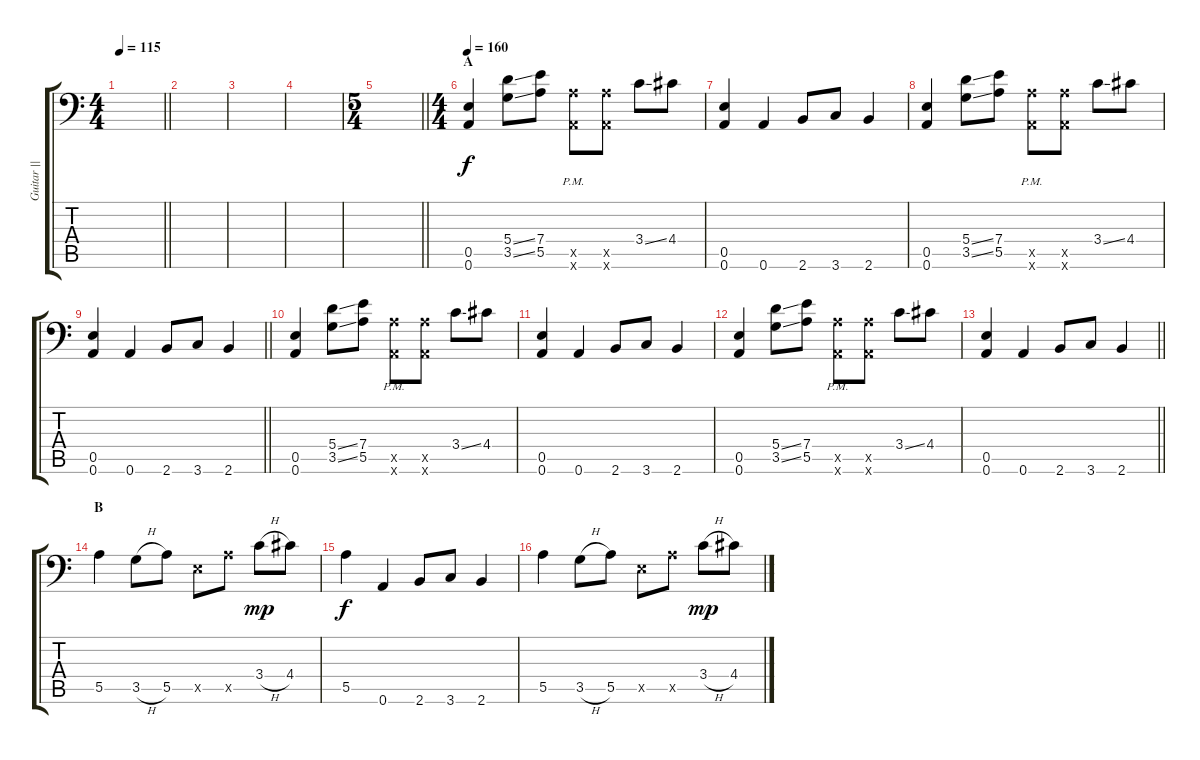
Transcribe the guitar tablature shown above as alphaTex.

\track ("Guitar ||" "Guitar ||") {instrument distortionguitar}
\staff {score tabs}
\tuning (B3 Gb3 D3 A2 E2 A1) {hide}
\ts (4 4)
\tempo 115
\clef f4
\barLineRight lightlight
\ks c
|
|
|
|
\ts (5 4)
\barLineRight lightlight
|
\ts (4 4)
\section ("" "A")
\tempo 160
(0.5 0.6).4 (5.4{ss} 3.5{ss}).8 (7.4 5.5).8 (5.5{pm x} 0.6{pm x}).8 (5.5{x} 0.6{x}).8 3.4{ss}.8 4.4.8 |
(0.5 0.6).4 0.6.4 2.6.8 3.6.8 2.6.4 |
(0.5 0.6).4 (5.4{ss} 3.5{ss}).8 (7.4 5.5).8 (5.5{pm x} 0.6{pm x}).8 (5.5{x} 0.6{x}).8 3.4{ss}.8 4.4.8 |
\barLineRight lightlight
(0.5 0.6).4 0.6.4 2.6.8 3.6.8 2.6.4 |
(0.5 0.6).4 (5.4{ss} 3.5{ss}).8 (7.4 5.5).8 (5.5{pm x} 0.6{pm x}).8 (5.5{x} 0.6{x}).8 3.4{ss}.8 4.4.8 |
(0.5 0.6).4 0.6.4 2.6.8 3.6.8 2.6.4 |
(0.5 0.6).4 (5.4{ss} 3.5{ss}).8 (7.4 5.5).8 (5.5{pm x} 0.6{pm x}).8 (5.5{x} 0.6{x}).8 3.4{ss}.8 4.4.8 |
\barLineRight lightlight
(0.5 0.6).4 0.6.4 2.6.8 3.6.8 2.6.4 |
\section ("" "B")
5.5.4 3.5{h}.8 5.5.8 0.5{x}.8 5.5{x}.8 3.4{h}.8{dy mp} 4.4.8 |
5.5.4{dy f} 0.6.4 2.6.8 3.6.8 2.6.4 |
5.5.4 3.5{h}.8 5.5.8 0.5{x}.8 5.5{x}.8 3.4{h}.8{dy mp} 4.4.8
